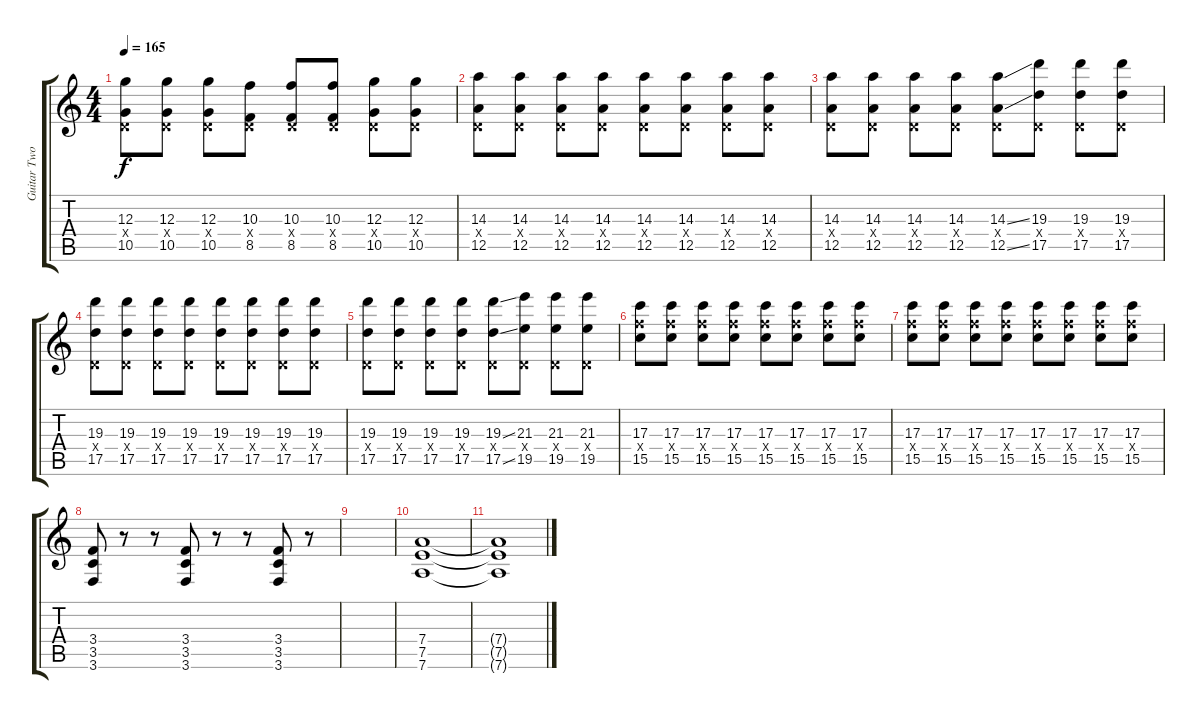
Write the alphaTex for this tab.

\track ("Guitar Two" "Guitar Two") {instrument distortionguitar}
\staff {score tabs}
\tuning (E4 B3 G3 D3 A2 D2) {hide}
\ts (4 4)
\tempo 165
\clef g2
\ks c
(12.3 0.4{x} 10.5).8{dy f} (12.3 0.4{x} 10.5).8 (12.3 0.4{x} 10.5).8 (10.3 0.4{x} 8.5).8 (10.3 0.4{x} 8.5).8 (10.3 0.4{x} 8.5).8 (12.3 0.4{x} 10.5).8 (12.3 0.4{x} 10.5).8 |
(14.3 0.4{x} 12.5).8 (14.3 0.4{x} 12.5).8 (14.3 0.4{x} 12.5).8 (14.3 0.4{x} 12.5).8 (14.3 0.4{x} 12.5).8 (14.3 0.4{x} 12.5).8 (14.3 0.4{x} 12.5).8 (14.3 0.4{x} 12.5).8 |
(14.3 0.4{x} 12.5).8 (14.3 0.4{x} 12.5).8 (14.3 0.4{x} 12.5).8 (14.3 0.4{x} 12.5).8 (14.3{ss} 0.4{x} 12.5{ss}).8 (19.3 0.4{x} 17.5).8 (19.3 0.4{x} 17.5).8 (19.3 0.4{x} 17.5).8 |
(19.3 0.4{x} 17.5).8 (19.3 0.4{x} 17.5).8 (19.3 0.4{x} 17.5).8 (19.3 0.4{x} 17.5).8 (19.3 0.4{x} 17.5).8 (19.3 0.4{x} 17.5).8 (19.3 0.4{x} 17.5).8 (19.3 0.4{x} 17.5).8 |
(19.3 0.4{x} 17.5).8 (19.3 0.4{x} 17.5).8 (19.3 0.4{x} 17.5).8 (19.3 0.4{x} 17.5).8 (19.3{ss} 0.4{x} 17.5{ss}).8 (21.3 0.4{x} 19.5).8 (21.3 0.4{x} 19.5).8 (21.3 0.4{x} 19.5).8 |
(17.3 15.4{x} 15.5).8 (17.3 15.4{x} 15.5).8 (17.3 15.4{x} 15.5).8 (17.3 15.4{x} 15.5).8 (17.3 15.4{x} 15.5).8 (17.3 15.4{x} 15.5).8 (17.3 15.4{x} 15.5).8 (17.3 15.4{x} 15.5).8 |
(17.3 15.4{x} 15.5).8 (17.3 15.4{x} 15.5).8 (17.3 15.4{x} 15.5).8 (17.3 15.4{x} 15.5).8 (17.3 15.4{x} 15.5).8 (17.3 15.4{x} 15.5).8 (17.3 15.4{x} 15.5).8 (17.3 15.4{x} 15.5).8 |
(3.4 3.5 3.6).8 r.8 r.8 (3.4 3.5 3.6).8 r.8 r.8 (3.4 3.5 3.6).8 r.8 |
|
(7.4 7.5 7.6).1 |
(7.4{t} 7.5{t} 7.6{t}).1
